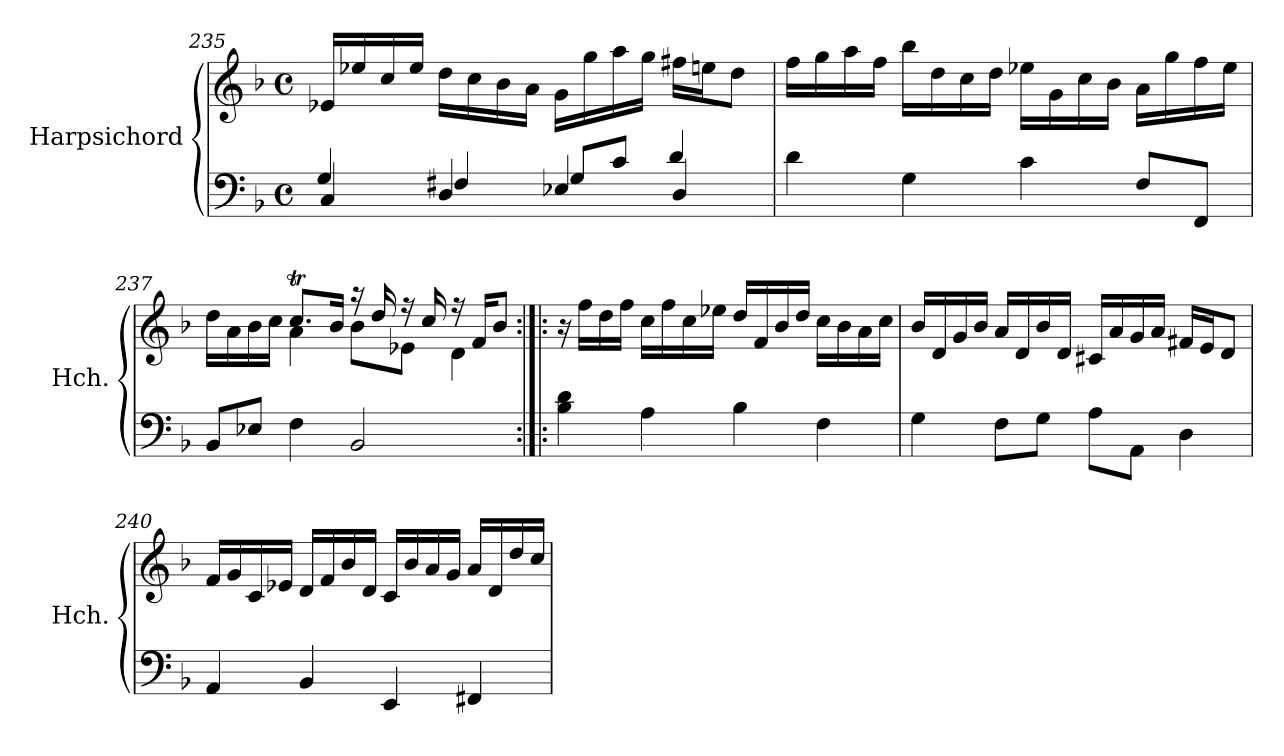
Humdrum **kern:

**kern	**kern
*part1	*part1
*staff2	*staff1
*I"Harpsichord	*
*I'Hch.	*
*clefF4	*clefG2
*k[b-]	*k[b-]
*M4/4	*M4/4
*met(c)	*met(c)
=235	=235
*^	*
4C/	4G/	16e-X/LL
.	.	16ee-X/
.	.	16cc/
.	.	16ee-/JJ
4D/	4F#X/	16dd\LL
.	.	16cc\
.	.	16b-\
.	.	16a\JJ
4E-X/	8G/L	16g\LL
.	.	16gg\
.	8c/J	16aa\
.	.	16gg\JJ
4D/	4d/	16ff#X\LL
.	.	16een\J
.	.	8dd\J
*v	*v	*
!!LO:LB:g=z
=236	=236
4d\	16ff\LL
.	16gg\
.	16aa\
.	16ff\JJ
4G\	16bb-\LL
.	16dd\
.	16cc\
.	16dd\JJ
4c\	16ee-X\LL
.	16g\
.	16cc\
.	16b-\JJ
8F/L	16a\LL
.	16gg\
8FF/J	16ff\
.	16ee-\JJ
=237	=237
*	*^
8BB-/L	16dd\LL	4ryy
.	16a\	.
8E-X/J	16b-\	.
.	16cc\JJ	.
4F\	8.ccT/L	4a\
.	16b-/Jk	.
2BB-/	16r	8b-\L
.	16dd/	.
.	16r	8e-X\J
.	16cc/	.
.	16r	4d\
.	16f/KL	.
.	8b-/J	.
*	*v	*v
=238:|!|:	=238:|!|:
*	*MM85
4B-\ 4d\	16r
.	16ff\LL
.	16dd\
.	16ff\JJ
4A\	16cc\LL
.	16ff\
.	16cc\
.	16ee-X\JJ
4B-\	16dd/LL
.	16f/
.	16b-/
.	16dd/JJ
4F\	16cc\LL
.	16b-\
.	16a\
.	16cc\JJ
!!LO:LB:g=z
=239	=239
4G\	16b-/LL
.	16d/
.	16g/
.	16b-/JJ
8F\L	16a/LL
.	16d/
8G\J	16b-/
.	16d/JJ
8A\L	16c#X/LL
.	16a/
8AA\J	16g/
.	16a/JJ
4D\	16f#X/LL
.	16e/J
.	8d/J
=240	=240
4AA/	16f/LL
.	16g/
.	16c/
.	16e-X/JJ
4BB-/	16d/LL
.	16f/
.	16b-/
.	16d/JJ
4EE/	16c/LL
.	16b-/
.	16a/
.	16g/JJ
4FF#X/	16a/LL
.	16d/
.	16dd/
.	16cc/JJ
=	=
*-	*-
